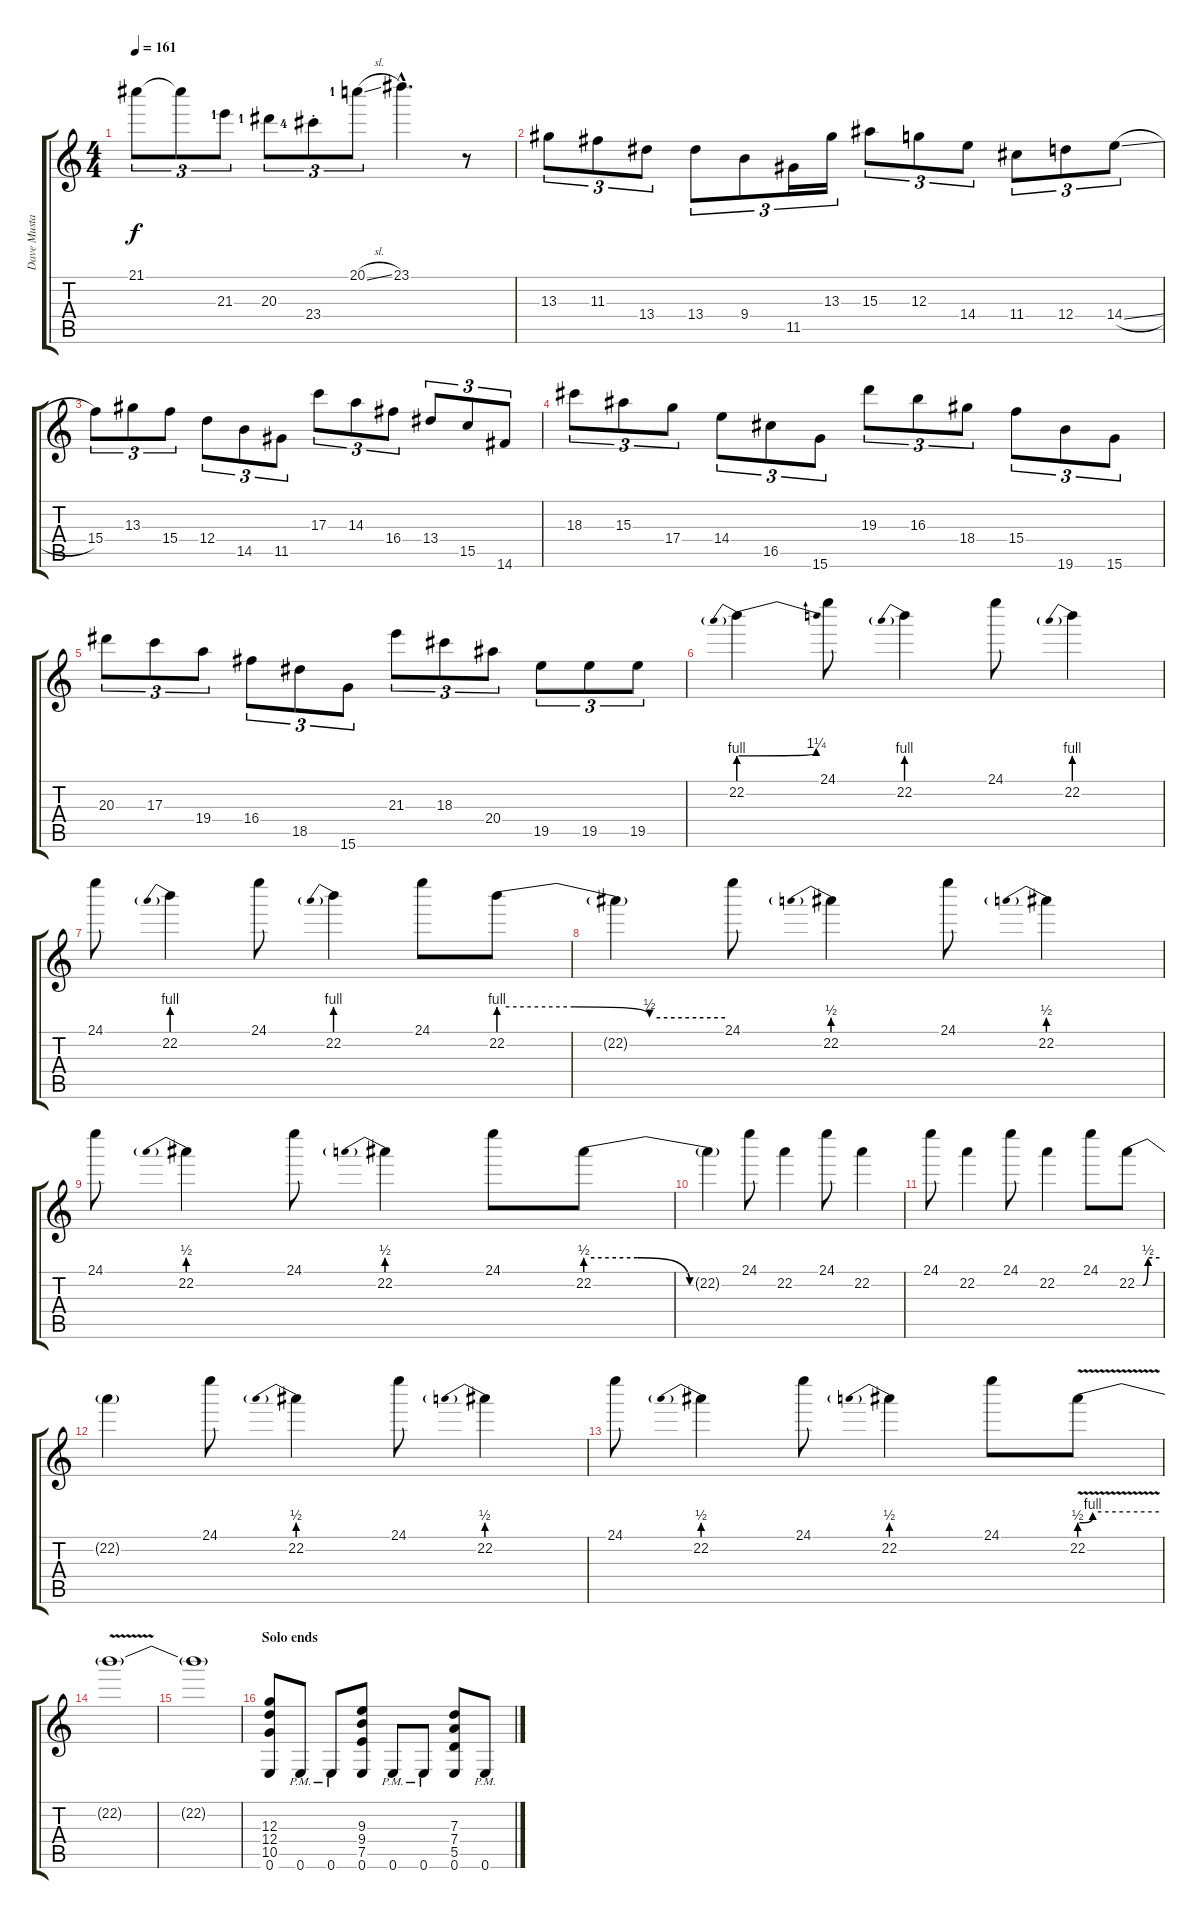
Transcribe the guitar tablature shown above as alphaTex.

\track ("Dave Mustaine" "Dave Musta") {instrument distortionguitar}
\staff {score tabs}
\tuning (E4 B3 G3 D3 A2 E2) {hide}
\ts (4 4)
\tempo 161
\clef g2
\ks c
21.1.8{tu (3 2) dy f} 21.1{t}.8{tu (3 2)} 21.3{lf 2}.8{tu (3 2)} 20.3{lf 2}.8{tu (3 2)} 23.4{st lf 5}.8{tu (3 2)} 20.1{sl lf 2}.8{tu (3 2)} 23.1{hac}.4{d} r.8 |
13.3.8{tu (3 2)} 11.3.8{tu (3 2)} 13.4.8{tu (3 2)} 13.4.8{tu (3 2)} 9.4.8{tu (3 2)} 11.5.16{tu (3 2)} 13.3.16{tu (3 2)} 15.3.8{tu (3 2)} 12.3.8{tu (3 2)} 14.4.8{tu (3 2)} 11.4.8{tu (3 2)} 12.4.8{tu (3 2)} 14.4{sl}.8{tu (3 2)} |
15.4.8{tu (3 2)} 13.3.8{tu (3 2)} 15.4.8{tu (3 2)} 12.4.8{tu (3 2)} 14.5.8{tu (3 2)} 11.5.8{tu (3 2)} 17.3.8{tu (3 2)} 14.3.8{tu (3 2)} 16.4.8{tu (3 2)} 13.4.8{tu (3 2)} 15.5.8{tu (3 2)} 14.6.8{tu (3 2)} |
18.3.8{tu (3 2)} 15.3.8{tu (3 2)} 17.4.8{tu (3 2)} 14.4.8{tu (3 2)} 16.5.8{tu (3 2)} 15.6.8{tu (3 2)} 19.3.8{tu (3 2)} 16.3.8{tu (3 2)} 18.4.8{tu (3 2)} 15.4.8{tu (3 2)} 19.6.8{tu (3 2)} 15.6.8{tu (3 2)} |
20.3.8{tu (3 2)} 17.3.8{tu (3 2)} 19.4.8{tu (3 2)} 16.4.8{tu (3 2)} 18.5.8{tu (3 2)} 15.6.8{tu (3 2)} 21.3.8{tu (3 2)} 18.3.8{tu (3 2)} 20.4.8{tu (3 2)} 19.5.8{tu (3 2)} 19.5.8{tu (3 2)} 19.5.8{tu (3 2)} |
22.2{be (prebendbend 0 4 60 5)}.4 24.1.8 22.2{be (prebend 0 4 60 4)}.4 24.1.8 22.2{be (prebend 0 4 60 4)}.4 |
24.1.8 22.2{be (prebend 0 4 60 4)}.4 24.1.8 22.2{be (prebend 0 4 60 4)}.4 24.1.8 22.2{be (custom 0 4 20 4 40 2 60 2)}.8 |
22.2{t}.4 24.1.8 22.2{be (prebend 0 2 60 2)}.4 24.1.8 22.2{be (prebend 0 2 60 2)}.4 |
24.1.8 22.2{be (prebend 0 2 60 2)}.4 24.1.8 22.2{be (prebend 0 2 60 2)}.4 24.1.8 22.2{be (custom 0 2 20 2 40 0 60 0)}.8 |
22.2{t}.4 24.1.8 22.2.4 24.1.8 22.2.4 |
24.1.8 22.2.4 24.1.8 22.2.4 24.1.8 22.2{be (custom 0 0 16 0 30 2 60 2)}.8 |
22.2{t}.4 24.1.8 22.2{be (prebend 0 2 60 2)}.4 24.1.8 22.2{be (prebend 0 2 60 2)}.4 |
24.1.8 22.2{be (prebend 0 2 60 2)}.4 24.1.8 22.2{be (prebend 0 2 60 2)}.4 24.1.8 22.2{be (custom 0 2 4 2 10 4 60 4) v}.8 |
22.2{t}.1 |
22.2{t}.1 |
\section ("" "Solo ends")
(12.3 12.4 10.5 0.6).8{volume 13} 0.6{pm}.8 0.6{pm}.8 (9.3 9.4 7.5 0.6).8 0.6{pm}.8 0.6{pm}.8 (7.3 7.4 5.5 0.6).8 0.6{pm}.8
